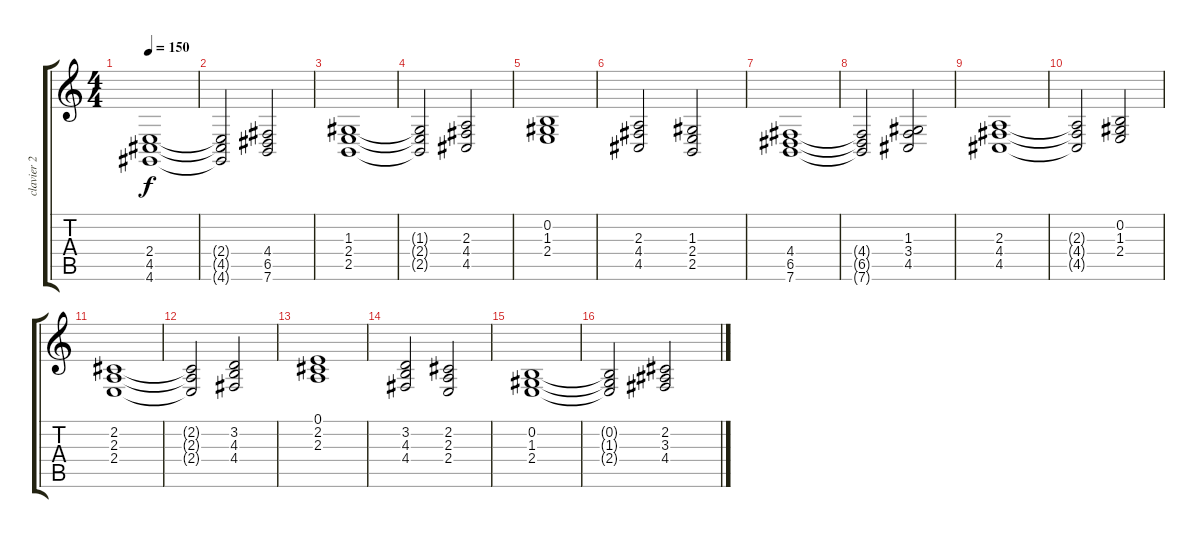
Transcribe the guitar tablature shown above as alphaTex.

\track ("clavier 2" "clavier 2") {instrument synthbrass1}
\staff {score tabs}
\tuning (E4 B3 G3 D3 A2 E2) {hide}
\ts (4 4)
\tempo 150
\clef g2
\ks c
(2.4 4.5 4.6).1{dy f} |
(2.4{t} 4.5{t} 4.6{t}).2 (4.4 6.5 7.6).2 |
(1.3 2.4 2.5).1 |
(1.3{t} 2.4{t} 2.5{t}).2 (2.3 4.4 4.5).2 |
(0.2 1.3 2.4).1 |
(2.3 4.4 4.5).2 (1.3 2.4 2.5).2 |
(4.4 6.5 7.6).1 |
(4.4{t} 6.5{t} 7.6{t}).2 (1.3 3.4 4.5).2 |
(2.3 4.4 4.5).1 |
(2.3{t} 4.4{t} 4.5{t}).2 (0.2 1.3 2.4).2 |
(2.2 2.3 2.4).1 |
(2.2{t} 2.3{t} 2.4{t}).2 (3.2 4.3 4.4).2 |
(0.1 2.2 2.3).1 |
(3.2 4.3 4.4).2 (2.2 2.3 2.4).2 |
(0.2 1.3 2.4).1 |
(0.2{t} 1.3{t} 2.4{t}).2 (2.2 3.3 4.4).2
